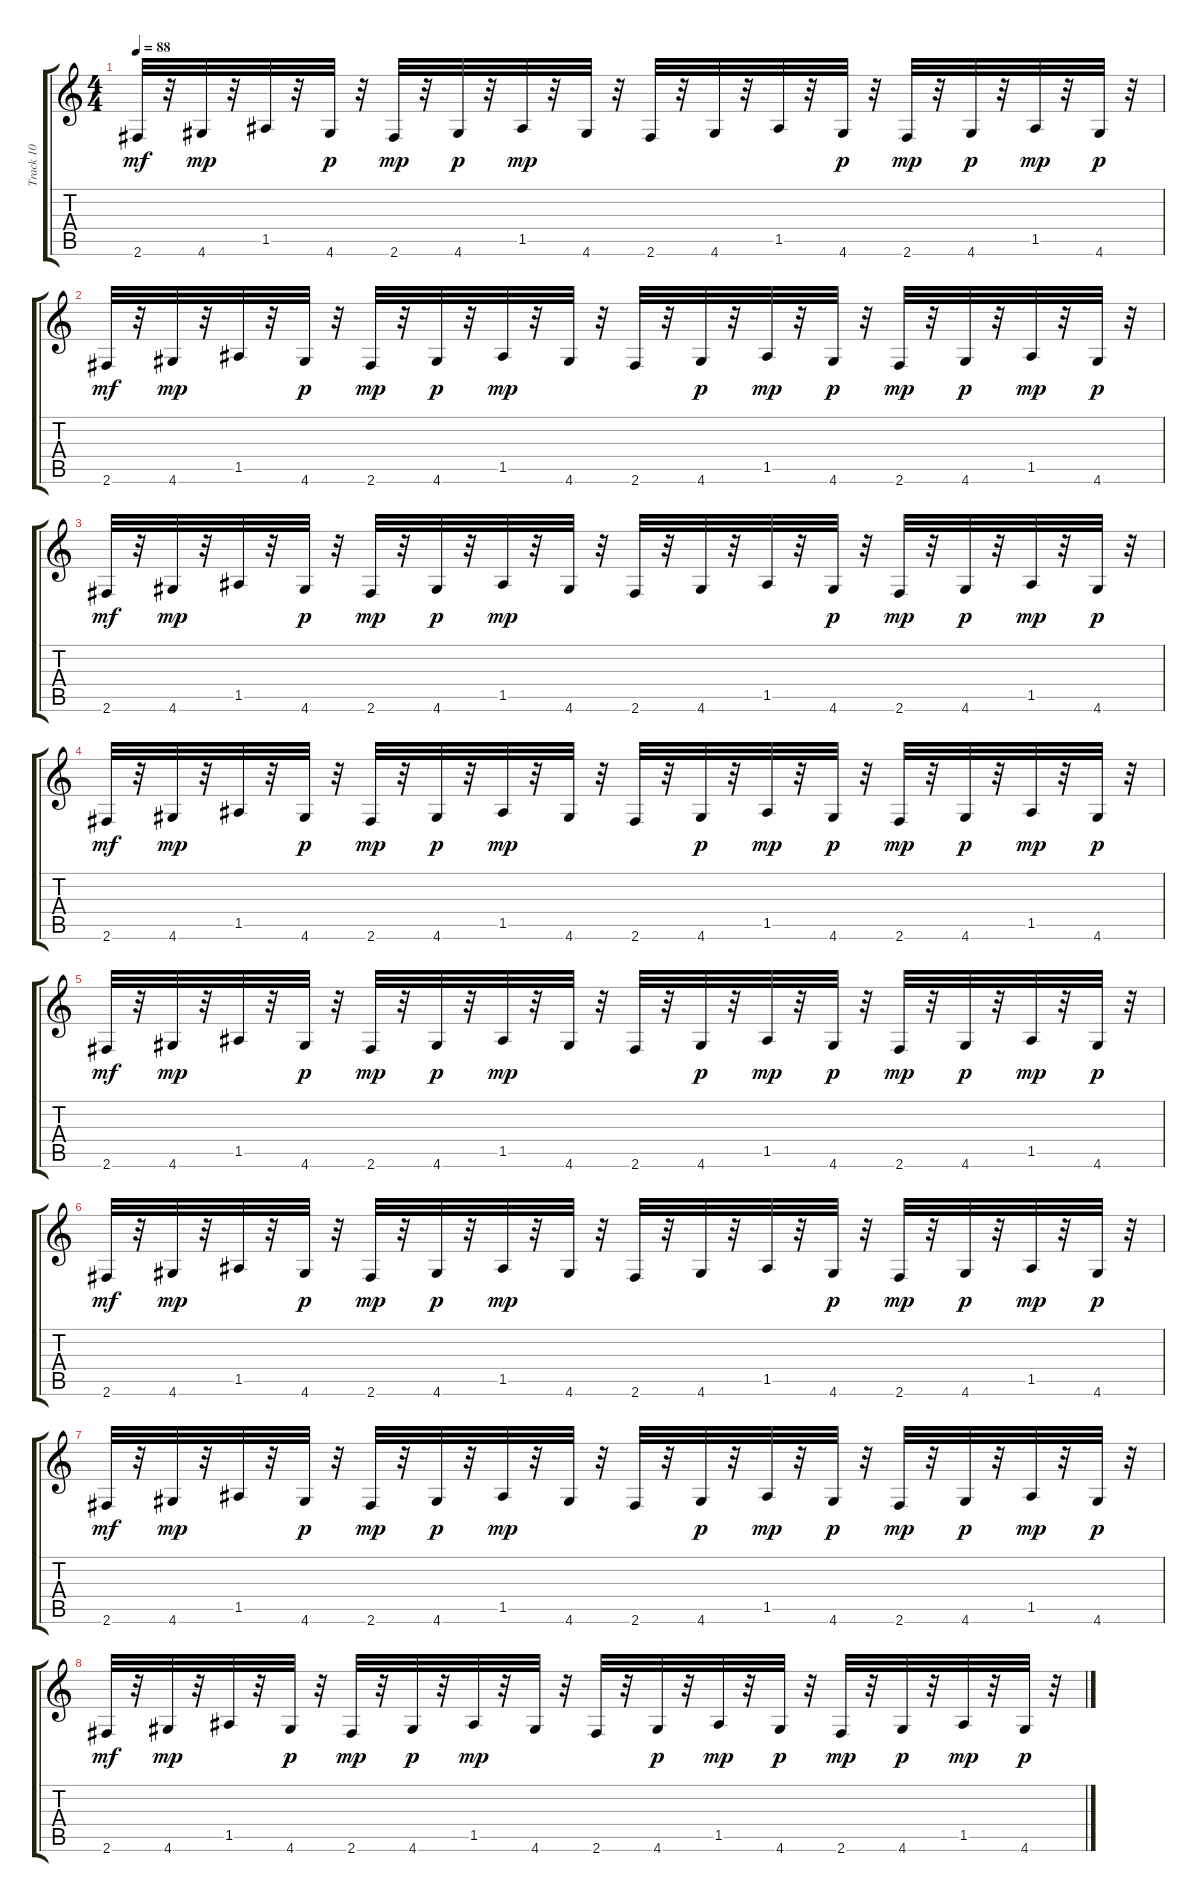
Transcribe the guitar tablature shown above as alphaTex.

\track ("Track 10" "Track 10") {instrument acousticguitarsteel}
\staff {score tabs}
\tuning (E4 B3 G3 D3 A2 E2) {hide}
\ts (4 4)
\tempo 88
\clef g2
\ks c
2.6.32{dy mf} r.32 4.6.32{dy mp} r.32 1.5.32 r.32 4.6.32{dy p} r.32 2.6.32{dy mp} r.32 4.6.32{dy p} r.32 1.5.32{dy mp} r.32 4.6.32 r.32 2.6.32 r.32 4.6.32 r.32 1.5.32 r.32 4.6.32{dy p} r.32 2.6.32{dy mp} r.32 4.6.32{dy p} r.32 1.5.32{dy mp} r.32 4.6.32{dy p} r.32 |
2.6.32{dy mf} r.32 4.6.32{dy mp} r.32 1.5.32 r.32 4.6.32{dy p} r.32 2.6.32{dy mp} r.32 4.6.32{dy p} r.32 1.5.32{dy mp} r.32 4.6.32 r.32 2.6.32 r.32 4.6.32{dy p} r.32 1.5.32{dy mp} r.32 4.6.32{dy p} r.32 2.6.32{dy mp} r.32 4.6.32{dy p} r.32 1.5.32{dy mp} r.32 4.6.32{dy p} r.32 |
2.6.32{dy mf} r.32 4.6.32{dy mp} r.32 1.5.32 r.32 4.6.32{dy p} r.32 2.6.32{dy mp} r.32 4.6.32{dy p} r.32 1.5.32{dy mp} r.32 4.6.32 r.32 2.6.32 r.32 4.6.32 r.32 1.5.32 r.32 4.6.32{dy p} r.32 2.6.32{dy mp} r.32 4.6.32{dy p} r.32 1.5.32{dy mp} r.32 4.6.32{dy p} r.32 |
2.6.32{dy mf} r.32 4.6.32{dy mp} r.32 1.5.32 r.32 4.6.32{dy p} r.32 2.6.32{dy mp} r.32 4.6.32{dy p} r.32 1.5.32{dy mp} r.32 4.6.32 r.32 2.6.32 r.32 4.6.32{dy p} r.32 1.5.32{dy mp} r.32 4.6.32{dy p} r.32 2.6.32{dy mp} r.32 4.6.32{dy p} r.32 1.5.32{dy mp} r.32 4.6.32{dy p} r.32 |
2.6.32{dy mf} r.32 4.6.32{dy mp} r.32 1.5.32 r.32 4.6.32{dy p} r.32 2.6.32{dy mp} r.32 4.6.32{dy p} r.32 1.5.32{dy mp} r.32 4.6.32 r.32 2.6.32 r.32 4.6.32{dy p} r.32 1.5.32{dy mp} r.32 4.6.32{dy p} r.32 2.6.32{dy mp} r.32 4.6.32{dy p} r.32 1.5.32{dy mp} r.32 4.6.32{dy p} r.32 |
2.6.32{dy mf} r.32 4.6.32{dy mp} r.32 1.5.32 r.32 4.6.32{dy p} r.32 2.6.32{dy mp} r.32 4.6.32{dy p} r.32 1.5.32{dy mp} r.32 4.6.32 r.32 2.6.32 r.32 4.6.32 r.32 1.5.32 r.32 4.6.32{dy p} r.32 2.6.32{dy mp} r.32 4.6.32{dy p} r.32 1.5.32{dy mp} r.32 4.6.32{dy p} r.32 |
2.6.32{dy mf} r.32 4.6.32{dy mp} r.32 1.5.32 r.32 4.6.32{dy p} r.32 2.6.32{dy mp} r.32 4.6.32{dy p} r.32 1.5.32{dy mp} r.32 4.6.32 r.32 2.6.32 r.32 4.6.32{dy p} r.32 1.5.32{dy mp} r.32 4.6.32{dy p} r.32 2.6.32{dy mp} r.32 4.6.32{dy p} r.32 1.5.32{dy mp} r.32 4.6.32{dy p} r.32 |
2.6.32{dy mf} r.32 4.6.32{dy mp} r.32 1.5.32 r.32 4.6.32{dy p} r.32 2.6.32{dy mp} r.32 4.6.32{dy p} r.32 1.5.32{dy mp} r.32 4.6.32 r.32 2.6.32 r.32 4.6.32{dy p} r.32 1.5.32{dy mp} r.32 4.6.32{dy p} r.32 2.6.32{dy mp} r.32 4.6.32{dy p} r.32 1.5.32{dy mp} r.32 4.6.32{dy p} r.32
